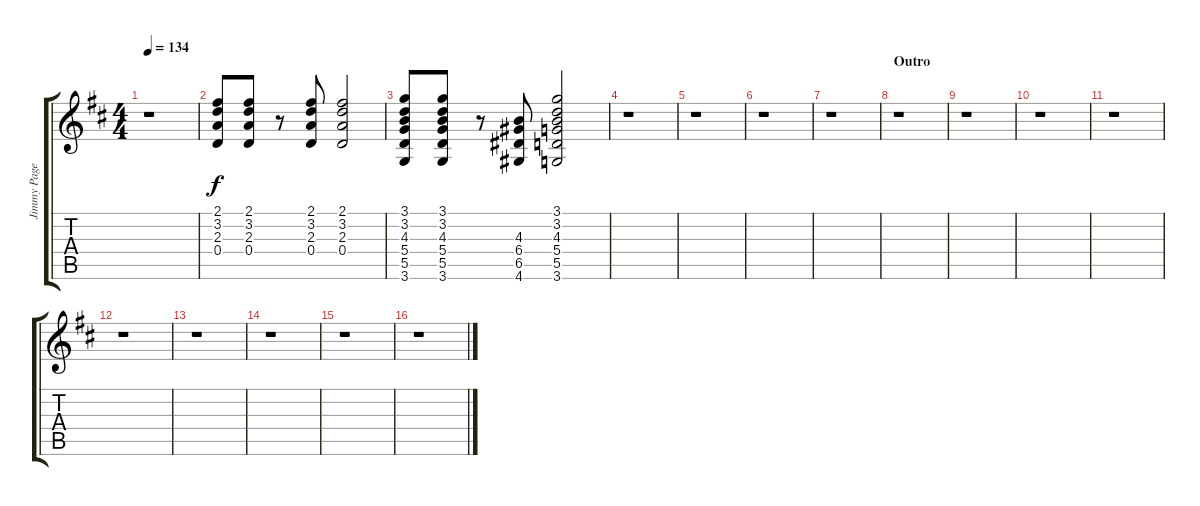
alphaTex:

\track ("Jimmy Page (Rhythm) " "Jimmy Page") {instrument acousticguitarsteel}
\staff {score tabs}
\tuning (E4 B3 G3 D3 A2 E2) {hide}
\ts (4 4)
\tempo 134
\clef g2
\ks d
r.1{dy f} |
(2.1 3.2 2.3 0.4).8 (2.1 3.2 2.3 0.4).8 r.8 (2.1 3.2 2.3 0.4).8 (2.1 3.2 2.3 0.4).2 |
(3.1 3.2 4.3 5.4 5.5 3.6).8 (3.1 3.2 4.3 5.4 5.5 3.6).8 r.8 (4.3 6.4 6.5 4.6).8 (3.1 3.2 4.3 5.4 5.5 3.6).2 |
r.1 |
r.1 |
r.1 |
r.1 |
\section ("" "Outro")
r.1 |
r.1 |
r.1 |
r.1 |
r.1 |
r.1 |
r.1 |
r.1 |
r.1
